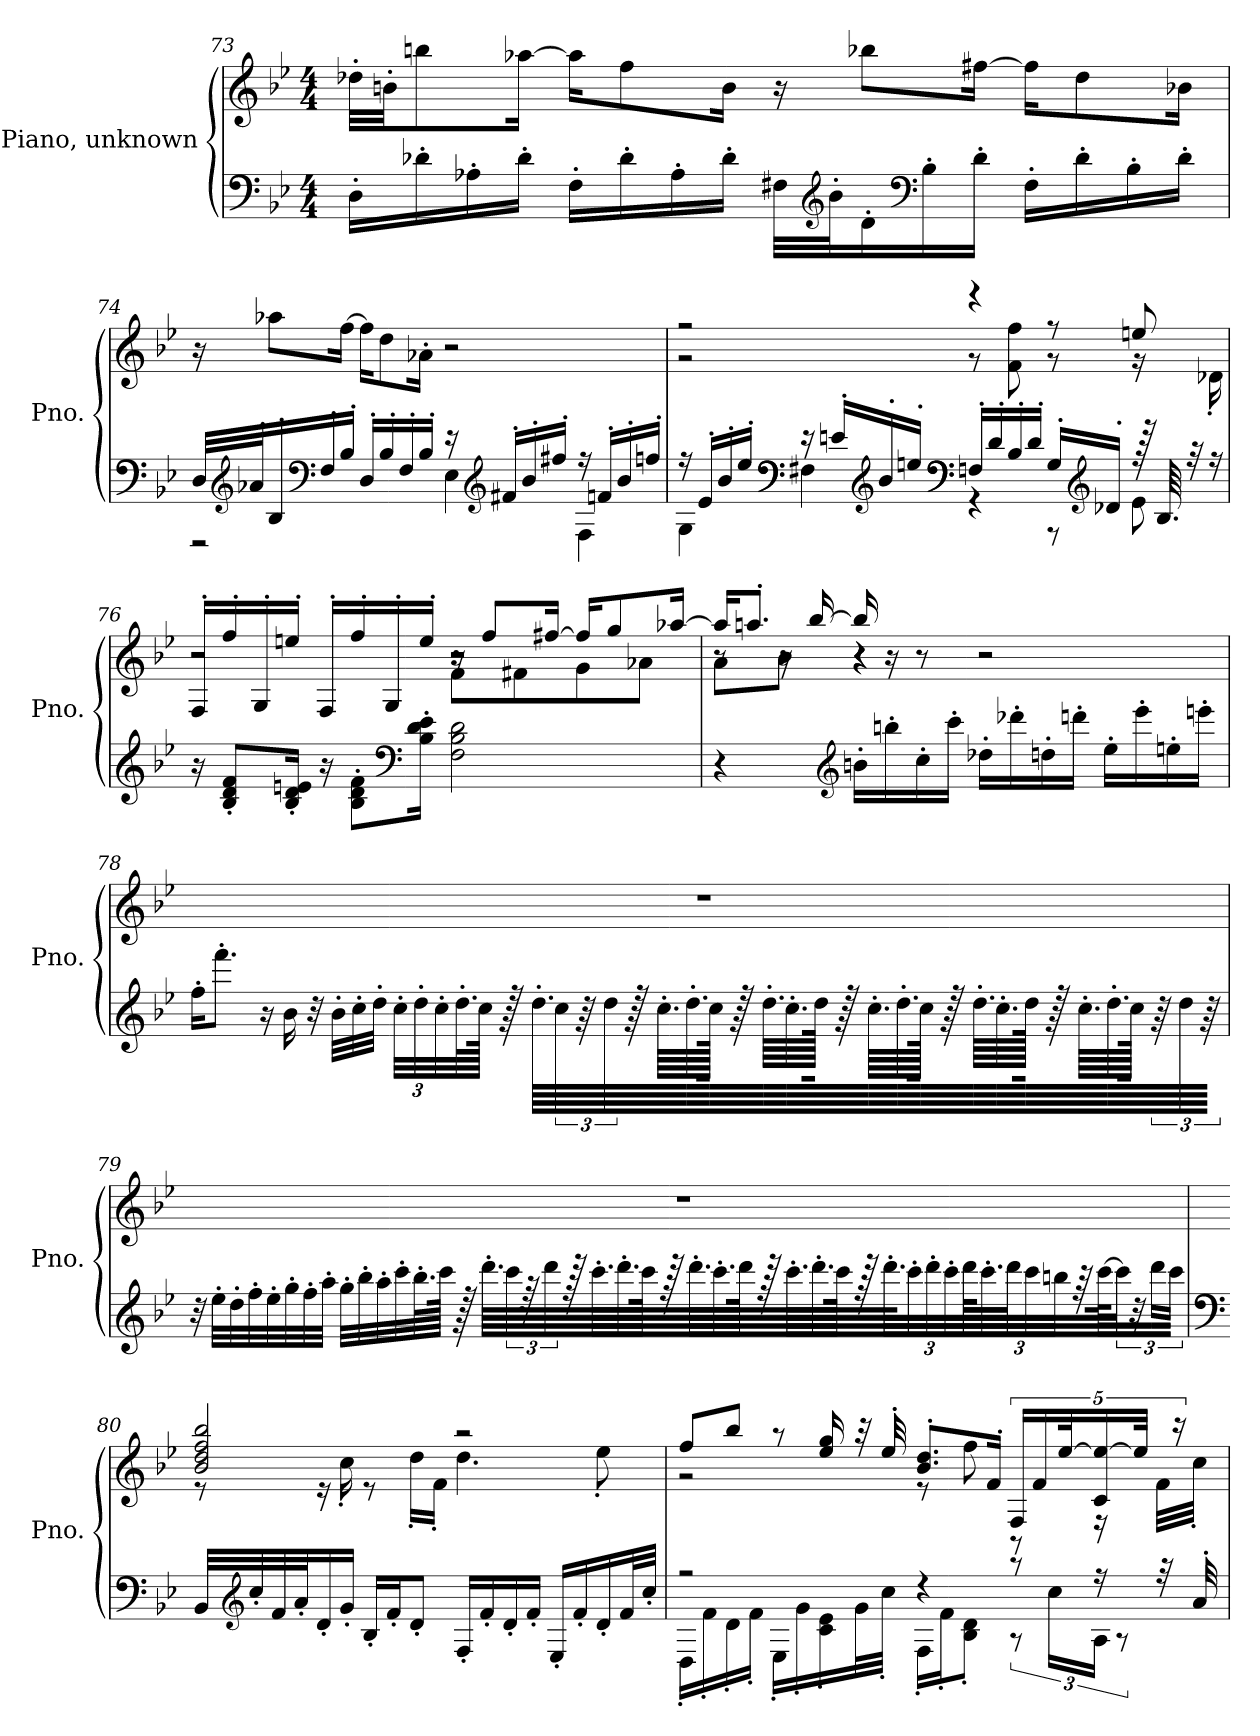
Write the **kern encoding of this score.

**kern	**kern
*part1	*part1
*staff2	*staff1
*I"Piano, unknown	*
*I'Pno.	*
!!LO:PB:g=z
*clefF4	*clefG2
*k[b-e-]	*k[b-e-]
*M4/4	*M4/4
=73	=73
16D'\LL	32dd-X'\LLL
.	32bn'\JJ
16d-X'\	8bbn\
16A-X'\	.
16d-'\JJ	[16aa-X\Jk
16F'\LL	16aa-\KL]
16d-'\	8ff\
16A-'\	.
16d-'\JJ	16b\Jk
32F#X\LLL	16r
*clefG2	*
32b-'\J	.
16d-'\	8bb-X\L
*clefF4	*
16B-'\	.
16d-'\JJ	[16ff#X\Jk
16F#'\LL	16ff#\KL]
16d-'\	8dd-\
16B-'\	.
16d-'\JJ	16b-X\Jk
!!LO:LB:g=z
=74	=74
*^	*
32D/LLL	2r	16r
*clefG2	*	*
32a-X'/J	.	.
16B-'/	.	8aa-X\L
*clefF4	*	*
16F'/	.	.
16B-'/JJ	.	[16ff\Jk
16D'/LL	.	16ff\KL]
16B-'/	.	8dd\
16F'/	.	.
16B-'/JJ	.	16a-X'\Jk
16r	4E-\	2r
*clefG2	*	*
16f#X'/LL	.	.
16b-'/	.	.
16ff#X'/JJ	.	.
16r	4F\	.
16fn'/LL	.	.
16b-'/	.	.
16ffn'/JJ	.	.
!!LO:LB:g=z
=75	=75	=75
*	*	*^
16r	4G\	2r	2r
16e-'/LL	.	.	.
16b-'/	.	.	.
16ee-'/JJ	.	.	.
*clefF4	*	*	*
16r	4F#X\	.	.
16en'/LL	.	.	.
*clefG2	*	*	*
16b-'/	.	.	.
16een'/JJ	.	.	.
*clefF4	*	*	*
16Fn'/LL	4r	4r	8r
16d'/	.	.	.
16B-'/	.	.	8f\ 8ff\
16d'/JJ	.	.	.
16G'/LL	8r	8r	8r
*clefG2	*	*	*
16d-X'/JJ	.	.	.
128r	8e\	8een/	16r
64.B-/	.	.	.
32r	.	.	.
16r	.	.	16d-X'\
*v	*v	*	*
!!LO:LB:g=z
=76	=76	=76
*	*	*^
16r	2r	2r	16F'/LL
8B-/' 8d/' 8f/'L	.	.	16ff'/
.	.	.	16G'/
16B-/' 16d/' 16en/'Jk	.	.	16een'/JJ
16r	.	.	16F'/LL
8B-\' 8d\' 8f\'L	.	.	16ff'/
.	.	.	16G'/
*clefF4	*	*	*
16B-\' 16d\' 16e\'Jk	.	.	16ee'/JJ
2F\ 2B-\ 2d\	16r	8f\L	2r
.	8ff/L	.	.
.	.	8f#X\	.
.	[16ff#X/Jk	.	.
.	16ff#/KL]	8g\	.
.	8gg/	.	.
.	.	8a-X\J	.
.	[16aa-X/Jk	.	.
!!LO:LB:g=z	!!	!!
=77	=77	=77	=77
4r	16aa-/KL]	8a\L	8r
.	8.aan'/J	.	.
.	.	8b-\J	16r
.	.	.	[16bb-/
*clefG2	*	*	*
16bn'\LL	4r	4r	16bb-/]
16bbn'\	.	.	16r
16cc'\	.	.	8r
16ccc'\JJ	.	.	.
16dd-X'\LL	2r	2r	2r
16ddd-X'\	.	.	.
16ddn'\	.	.	.
16dddn'\JJ	.	.	.
16ee-'\LL	.	.	.
16eee-'\	.	.	.
16een'\	.	.	.
16eeen'\JJ	.	.	.
*	*v	*v	*v
!!LO:LB:g=z
=78	=78
16ff'\KL	1r
8.fff'\J	.
16r	.
16b-\	.
32r	.
32b-'\LLL	.
32cc'\	.
32dd'\JJJ	.
*Xbrackettup	*
48cc'\LLL	.
48dd'\	.
48cc'\	.
64.dd'\L	.
128cc\JJJJk	.
128r	.
64.dd'\LLLL	.
*brackettup	*
96cc\JJJJ	.
96r	.
96dd\	.
128r	.
64.cc'\LLLL	.
64.dd'\	.
128cc\JJJJk	.
128r	.
64.dd'\LLLL	.
64.cc'\	.
128dd\JJJJk	.
128r	.
64.cc'\LLLL	.
64.dd'\	.
128cc\JJJJk	.
128r	.
64.dd'\LLLL	.
64.cc'\	.
128dd\JJJJk	.
128r	.
64.cc'\LLLL	.
64.dd'\	.
128cc\JJJJk	.
96r	.
96dd\	.
96r	.
!!LO:PB:g=z
=79	=79
32r	1r
32ee-'\LLL	.
32dd'\	.
32ff'\	.
32ee-'\	.
32gg'\	.
32ff'\	.
32aa'\JJJ	.
32gg'\LLL	.
32bb-'\	.
32aa'\	.
32ccc'\	.
64.bb-'\L	.
128ccc\JJJJk	.
128r	.
64.ddd'\LLLL	.
96ccc\JJJJ	.
96r	.
96ddd\	.
128r	.
64.ccc'\LLLL	.
64.ddd'\	.
128ccc\JJJJk	.
128r	.
64.ddd'\LLLL	.
64.ccc'\	.
128ddd\JJJJk	.
128r	.
64.ccc'\LLLL	.
64.ddd'\	.
128ccc\JJJJk	.
128r	.
64.ddd'\KLLL	.
*Xbrackettup	*
48ccc'\	.
48ddd'\	.
48ccc'\	.
128ddd\KL	.
64.ccc'\	.
96ddd\J	.
48ccc\	.
32bbn\JJJ	.
64r	.
[64ccc\KLLL	.
*brackettup	*
48ccc\JJJ]	.
48r	.
24ddd\LL	.
24ccc\JJ	.
!!LO:LB:g=z
=80	=80
*clefF4	*
*	*^
32BB-/LLL	2b-/ 2dd/ 2ff/ 2bb-/	8r
*clefG2	*	*
32cc'/	.	.
32f/	.	.
32a'/J	.	.
16d'/	.	16r
16g'/JJ	.	16cc'\
16B-'/LL	.	8r
16f'/J	.	.
8d'/J	.	16dd'\LL
.	.	16f'\JJ
16F'/LL	2r	4.dd\
16f'/	.	.
16d'/	.	.
16f'/JJ	.	.
16E-'/LL	.	.
16f'/	.	.
16d'/	.	8ee-'\
32f/L	.	.
32cc'/JJJ	.	.
=81	=81	=81
*^	*	*
2r	16D'\LL	8ff/L	2r
.	16f'\	.	.
.	16d'\	8bb-/J	.
.	16f'\JJ	.	.
.	16E-'\LL	8r	.
.	16g'\	.	.
.	16c\' 16e-\'	16ee-/ 16gg/	.
.	32g\L	32r	.
.	32cc'\JJJ	32ee-'/	.
4r	16F'\LL	8.b-/' 8.dd/'L	8r
.	16f'\J	.	.
.	8B-\' 8d\'J	.	8ff\
.	.	16f'/Jk	.
8r	12r	20F/LL	8r
.	.	20f/	.
.	24cc\LL	.	.
.	.	[40ee-/K	.
16r	24A\JJ	20c/ 20ee-/_	16r
.	12r	.	.
.	.	40ee-/JJk]	.
32r	.	.	32f\LLL
.	.	20r	.
32a'/	.	.	32cc'\JJJ
*v	*v	*	*
*	*v	*v
=	=
*-	*-
